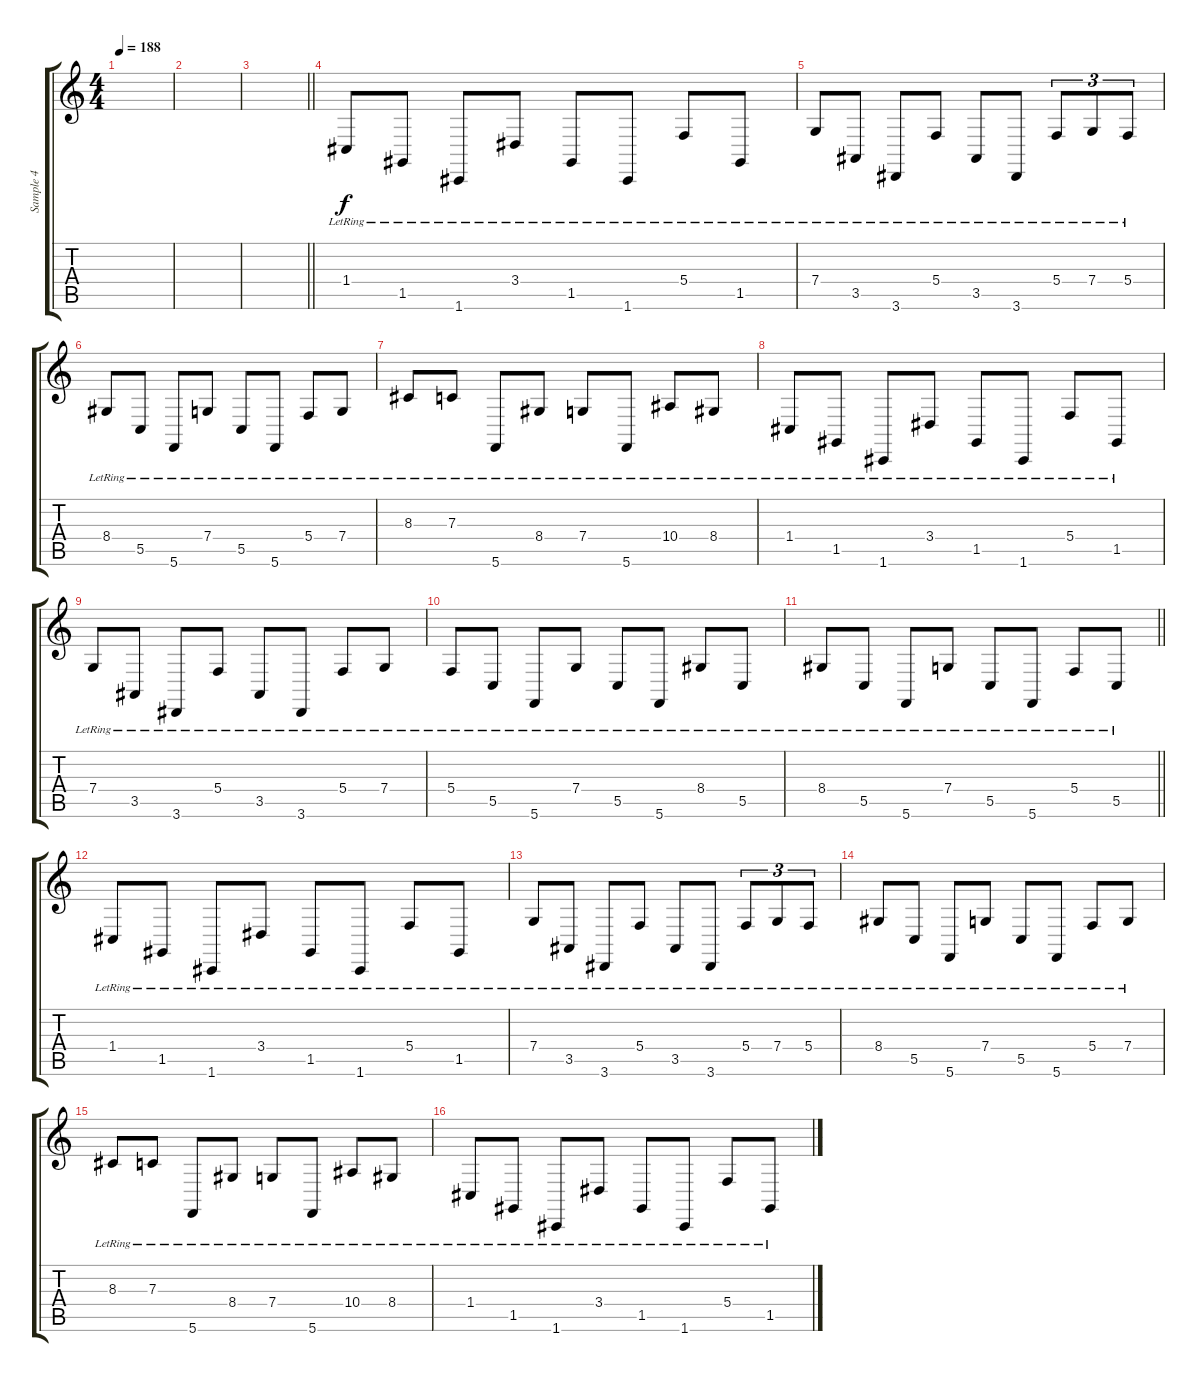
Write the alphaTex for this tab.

\track ("Sample 4" "Sample 4") {instrument electricgrandpiano}
\staff {score tabs}
\tuning (D4 A3 F3 C3 G2 C2) {hide}
\ts (4 4)
\tempo 188
\clef g2
\ks c
|
|
\barLineRight lightlight
|
\section ("" " ")
1.4{lr}.8 1.5{lr}.8 1.6{lr}.8 3.4{lr}.8 1.5{lr}.8 1.6{lr}.8 5.4{lr}.8 1.5{lr}.8 |
7.4{lr}.8 3.5{lr}.8 3.6{lr}.8 5.4{lr}.8 3.5{lr}.8 3.6{lr}.8 5.4{lr}.8{tu (3 2)} 7.4{lr}.8{tu (3 2)} 5.4{lr}.8{tu (3 2)} |
8.4{lr}.8 5.5{lr}.8 5.6{lr}.8 7.4{lr}.8 5.5{lr}.8 5.6{lr}.8 5.4{lr}.8 7.4{lr}.8 |
8.3{lr}.8 7.3{lr}.8 5.6{lr}.8 8.4{lr}.8 7.4{lr}.8 5.6{lr}.8 10.4{lr}.8 8.4{lr}.8 |
1.4{lr}.8 1.5{lr}.8 1.6{lr}.8 3.4{lr}.8 1.5{lr}.8 1.6{lr}.8 5.4{lr}.8 1.5{lr}.8 |
7.4{lr}.8 3.5{lr}.8 3.6{lr}.8 5.4{lr}.8 3.5{lr}.8 3.6{lr}.8 5.4{lr}.8 7.4{lr}.8 |
5.4{lr}.8 5.5{lr}.8 5.6{lr}.8 7.4{lr}.8 5.5{lr}.8 5.6{lr}.8 8.4{lr}.8 5.5{lr}.8 |
\barLineRight lightlight
8.4{lr}.8 5.5{lr}.8 5.6{lr}.8 7.4{lr}.8 5.5{lr}.8 5.6{lr}.8 5.4{lr}.8 5.5{lr}.8 |
\section ("" " ")
1.4{lr}.8{volume 14} 1.5{lr}.8 1.6{lr}.8 3.4{lr}.8 1.5{lr}.8 1.6{lr}.8 5.4{lr}.8 1.5{lr}.8 |
7.4{lr}.8 3.5{lr}.8 3.6{lr}.8 5.4{lr}.8 3.5{lr}.8 3.6{lr}.8 5.4{lr}.8{tu (3 2)} 7.4{lr}.8{tu (3 2)} 5.4{lr}.8{tu (3 2)} |
8.4{lr}.8 5.5{lr}.8 5.6{lr}.8 7.4{lr}.8 5.5{lr}.8 5.6{lr}.8 5.4{lr}.8 7.4{lr}.8 |
8.3{lr}.8 7.3{lr}.8 5.6{lr}.8 8.4{lr}.8 7.4{lr}.8 5.6{lr}.8 10.4{lr}.8 8.4{lr}.8 |
1.4{lr}.8 1.5{lr}.8 1.6{lr}.8 3.4{lr}.8 1.5{lr}.8 1.6{lr}.8 5.4{lr}.8 1.5{lr}.8
